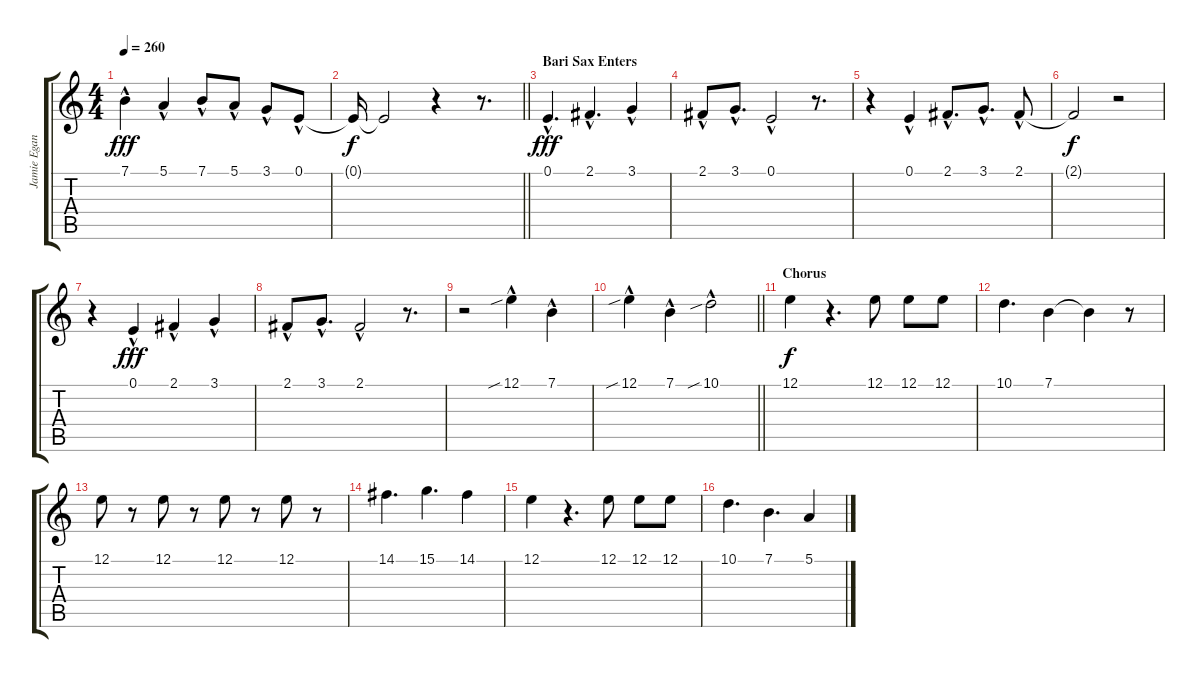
\track ("Jamie Egan         - Trumpet" "Jamie Egan") {instrument trumpet}
\staff {score tabs}
\tuning (E4 B3 G3 D3 A2 E2) {hide}
\ts (4 4)
\tempo 260
\clef g2
\ks c
7.1{hac}.4{dy fff} 5.1{hac}.4 7.1{hac}.8 5.1{hac}.8 3.1{hac}.8 0.1{hac}.8 |
\barLineRight lightlight
0.1{t}.16{dy f} 0.1{t}.2 r.4 r.8{d} |
\section ("" "Bari Sax Enters")
0.1{hac}.4{d dy fff} 2.1{hac}.4{d} 3.1{hac}.4 |
2.1{hac}.8 3.1{hac}.8{d} 0.1{hac}.2 r.8{d} |
r.4 0.1{hac}.4 2.1{hac}.8{d} 3.1{hac}.8{d} 2.1{hac}.8 |
2.1{t}.2{dy f} r.2 |
r.4 0.1{hac}.4{dy fff} 2.1{hac}.4 3.1{hac}.4 |
2.1{hac}.8 3.1{hac}.8{d} 2.1{hac}.2 r.8{d} |
r.2 12.1{sib hac}.4 7.1{hac}.4 |
\barLineRight lightlight
12.1{sib hac}.4 7.1{hac}.4 10.1{sib hac}.2 |
\section ("" "Chorus")
12.1.4{dy f} r.4{d} 12.1.8 12.1.8 12.1.8 |
10.1.4{d} 7.1.4 7.1{t}.4 r.8 |
12.1.8 r.8 12.1.8 r.8 12.1.8 r.8 12.1.8 r.8 |
14.1.4{d} 15.1.4{d} 14.1.4 |
12.1.4 r.4{d} 12.1.8 12.1.8 12.1.8 |
10.1.4{d} 7.1.4{d} 5.1.4
